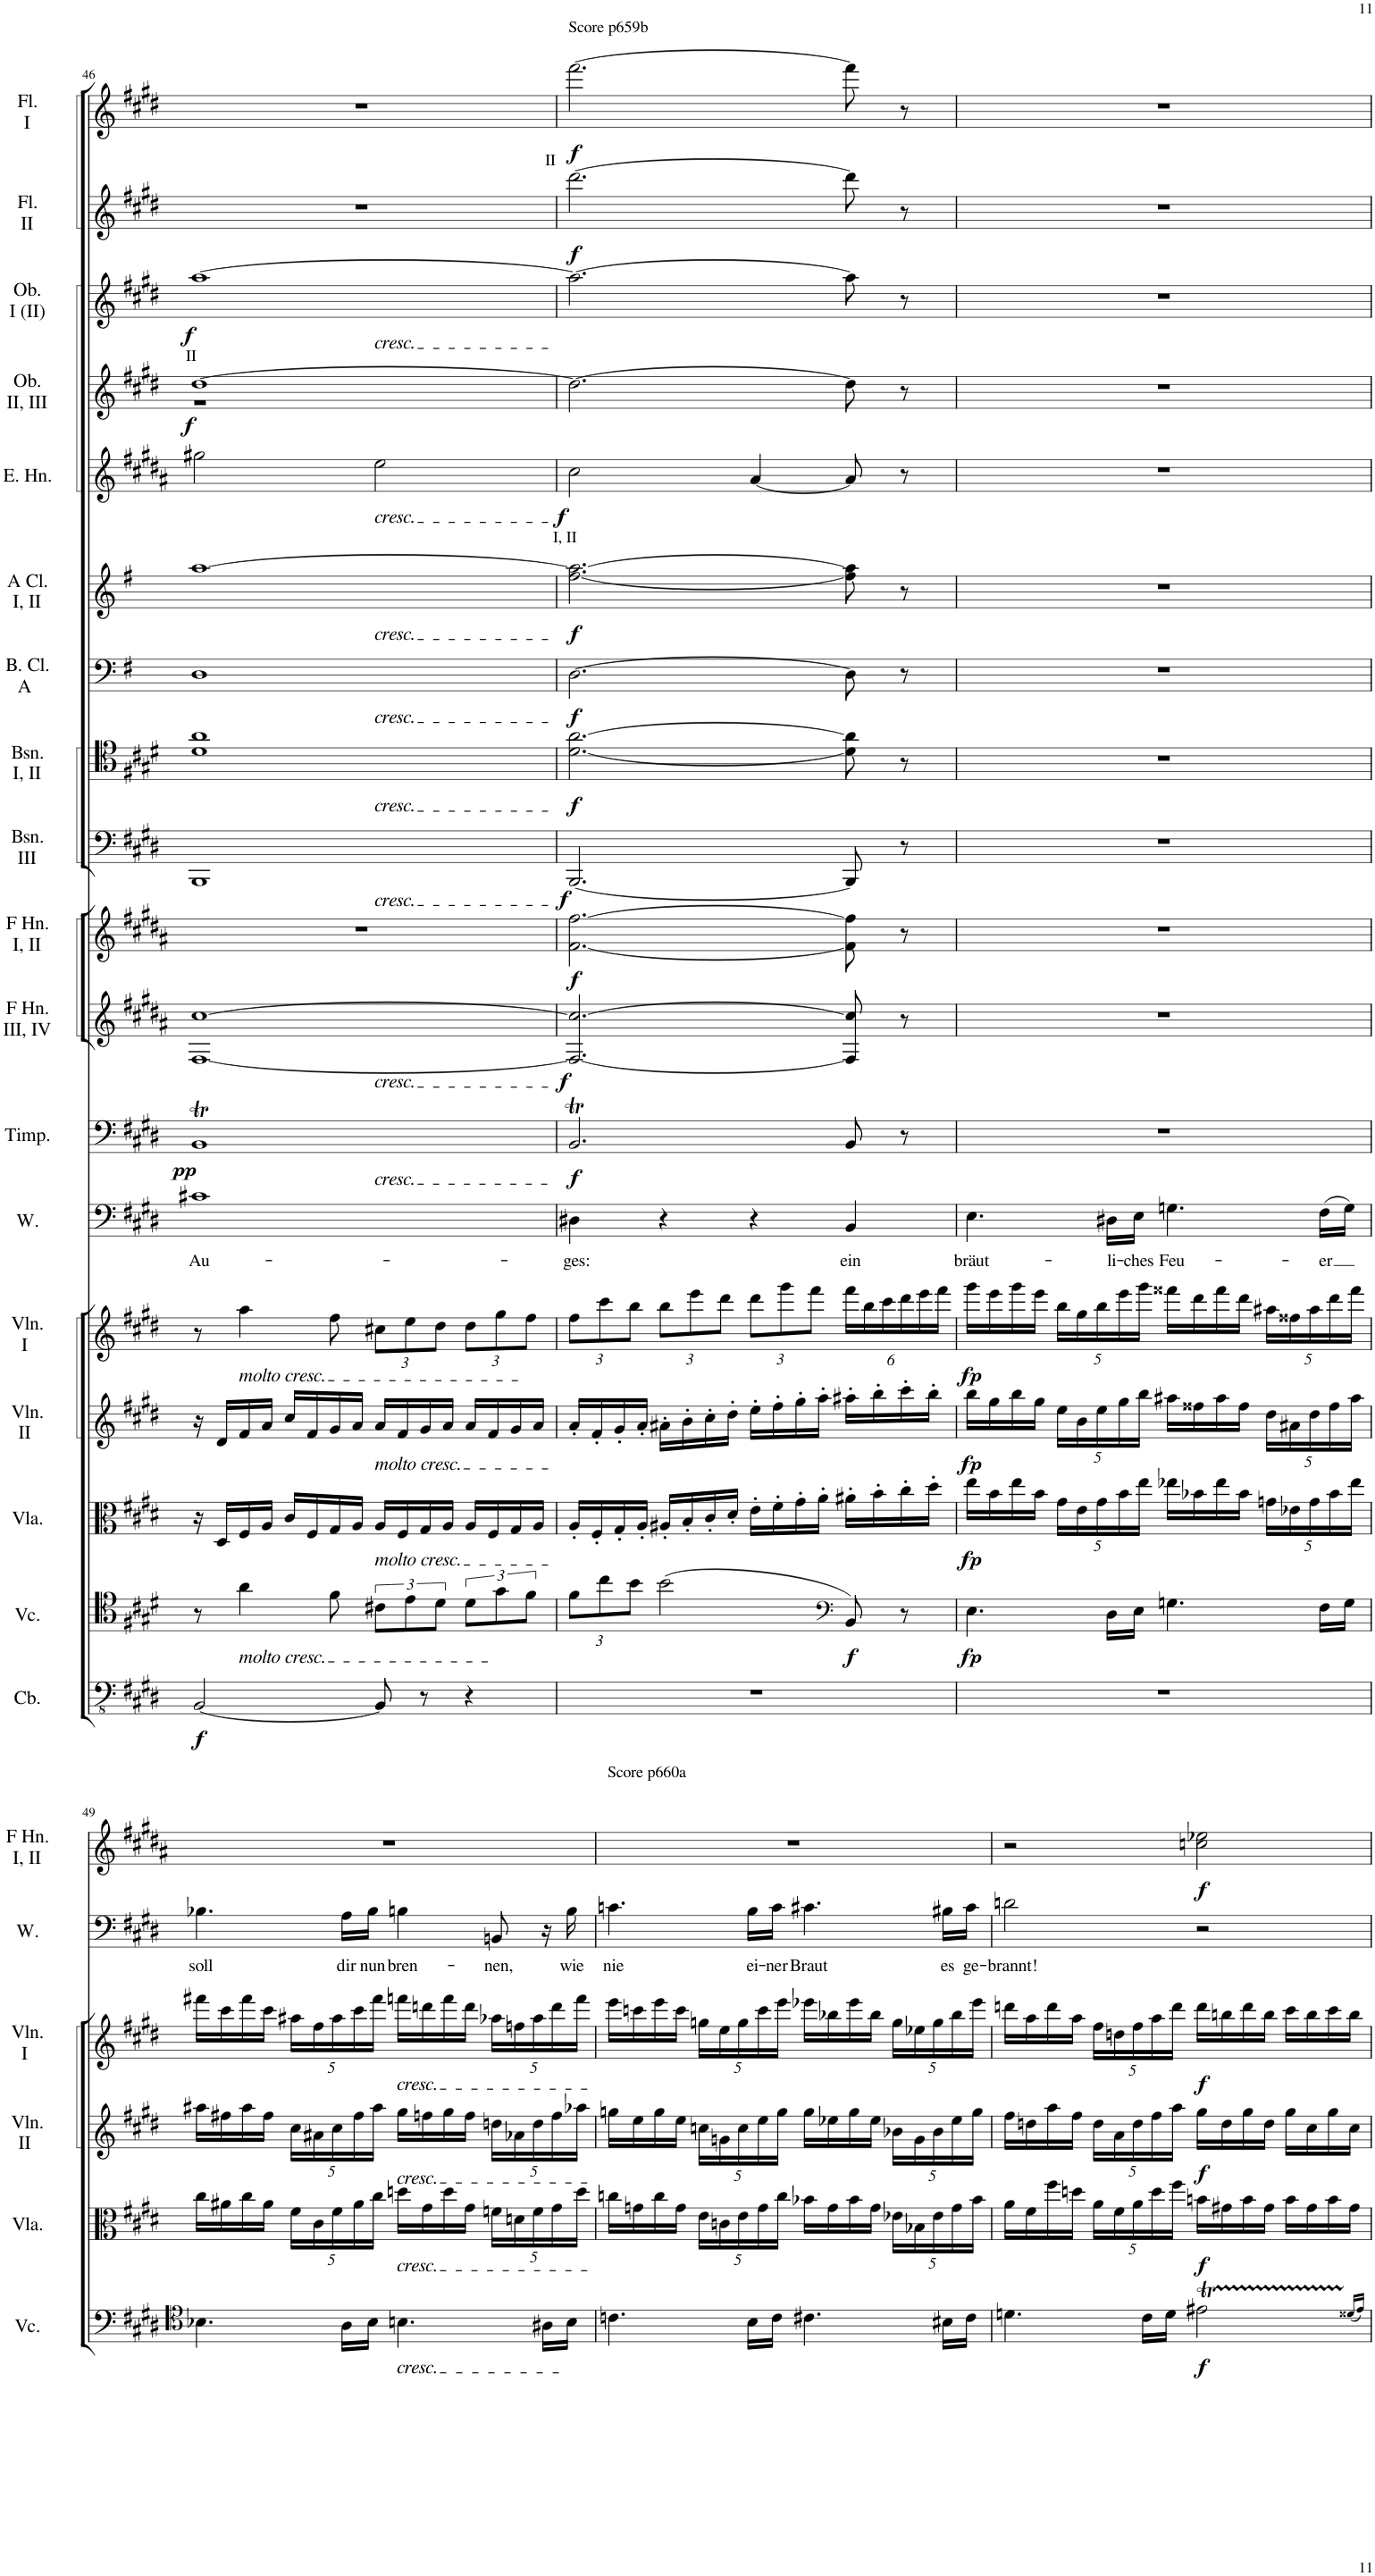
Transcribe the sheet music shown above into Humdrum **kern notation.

**kern	**text	**kern	**dynam	**kern	**dynam	**kern	**dynam	**kern	**dynam	**kern	**dynam	**kern	**text	**kern	**dynam	**kern	**dynam	**kern	**dynam	**kern	**dynam	**kern	**dynam	**kern	**dynam	**kern	**dynam	**kern	**dynam	**kern	**dynam	**kern	**dynam	**kern	**dynam	**kern	**dynam
*part19	*part19	*part18	*part18	*part17	*part17	*part16	*part16	*part15	*part15	*part14	*part14	*part13	*part13	*part12	*part12	*part11	*part11	*part10	*part10	*part9	*part9	*part8	*part8	*part7	*part7	*part6	*part6	*part5	*part5	*part4	*part4	*part3	*part3	*part2	*part2	*part1	*part1
*staff19	*staff19	*staff18	*staff18	*staff17	*staff17	*staff16	*staff16	*staff15	*staff15	*staff14	*staff14	*staff13	*staff13	*staff12	*staff12	*staff11	*staff11	*staff10	*staff10	*staff9	*staff9	*staff8	*staff8	*staff7	*staff7	*staff6	*staff6	*staff5	*staff5	*staff4	*staff4	*staff3	*staff3	*staff2	*staff2	*staff1	*staff1
*I"Bassoon (Wotan)	*	*I"Contrabass	*	*I"Violoncello	*	*I"Viola	*	*I"Violin II	*	*I"Violin I	*	*I"Wotan	*	*I"Timpani	*	*I"Horn in F III, IV	*	*I"Horn in F I, II	*	*I"Bassoon III	*	*I"Bassoon I, II	*	*I"Bass Clarinet in A	*	*I"Clarinet in A I, II	*	*I"English Horn	*	*I"Oboe II, III	*	*I"Oboe I (II)	*	*I"Flute II	*	*I"Flute I	*
*I'Bsn. (W)	*	*I'Cb.	*	*I'Vc.	*	*I'Vla.	*	*I'Vln. II	*	*I'Vln. I	*	*I'W.	*	*I'Timp.	*	*	*	*	*	*I'Bsn. III	*	*I'Bsn. I, II	*	*I'B. Cl. A	*	*	*	*I'E. Hn.	*	*I'Ob. II, III	*	*I'Ob. I (II)	*	*I'Fl. II	*	*I'Fl. I	*
!!LO:PB:g=z
*clefF4	*	*clefFv4	*	*clefC4	*	*clefC3	*	*clefG2	*	*clefG2	*	*clefF4	*	*clefF4	*	*clefG2	*	*clefG2	*	*clefF4	*	*clefC4	*	*clefF4	*	*clefG2	*	*clefG2	*	*clefG2	*	*clefG2	*	*clefG2	*	*clefG2	*
*	*	*	*	*	*	*	*	*	*	*	*	*	*	*	*	*Trd4c7	*	*Trd4c7	*	*	*	*	*	*Trd2c3	*	*Trd2c3	*	*Trd4c7	*	*	*	*	*	*	*	*	*
*k[f#c#g#d#]	*	*k[f#c#g#d#]	*	*k[f#c#g#d#]	*	*k[f#c#g#d#]	*	*k[f#c#g#d#]	*	*k[f#c#g#d#]	*	*k[f#c#g#d#]	*	*k[f#c#g#d#]	*	*k[f#c#g#d#a#]	*	*k[f#c#g#d#a#]	*	*k[f#c#g#d#]	*	*k[f#c#g#d#]	*	*k[f#]	*	*k[f#]	*	*k[f#c#g#d#a#]	*	*k[f#c#g#d#]	*	*k[f#c#g#d#]	*	*k[f#c#g#d#]	*	*k[f#c#g#d#]	*
*M4/4	*	*M4/4	*	*M4/4	*	*M4/4	*	*M4/4	*	*M4/4	*	*M4/4	*	*M4/4	*	*M4/4	*	*M4/4	*	*M4/4	*	*M4/4	*	*M4/4	*	*M4/4	*	*M4/4	*	*M4/4	*	*M4/4	*	*M4/4	*	*M4/4	*
*met(c)	*	*met(c)	*	*met(c)	*	*met(c)	*	*met(c)	*	*met(c)	*	*met(c)	*	*met(c)	*	*met(c)	*	*met(c)	*	*met(c)	*	*met(c)	*	*met(c)	*	*met(c)	*	*met(c)	*	*met(c)	*	*met(c)	*	*met(c)	*	*met(c)	*
=46	=46	=46	=46	=46	=46	=46	=46	=46	=46	=46	=46	=46	=46	=46	=46	=46	=46	=46	=46	=46	=46	=46	=46	=46	=46	=46	=46	=46	=46	=46	=46	=46	=46	=46	=46	=46	=46
!	!	!	!	!	!	!	!	!	!	!	!	!	!	!	!	!	!	!	!	!	!	!	!	!	!	!	!	!	!	!LO:TX:a:t=II	!	!	!	!	!	!	!
!	!	!	!LO:DY:b	!	!	!	!	!	!	!	!	!	!LO:LY:b	!	!LO:DY:b	!	!	!	!	!	!	!	!	!	!	!	!	!	!	!	!LO:DY:b	!	!LO:DY:b	!	!	!	!
*	*	*	*	*	*	*	*	*	*	*	*	*	*	*^	*	*^	*	*	*	*^	*	*^	*	*^	*	*^	*	*	*	*^	*	*^	*	*	*	*	*
1c#X	Au-	[2BBB/	f	8r	.	16r	.	16r	.	8r	.	1c#X	Au-	1BBT	2ryy	pp	[1F# [1cc#	2ryy	.	1r	.	1BBB	4ryy	.	1d# 1a	4ryy	.	1D	4ryy	.	[1aa	4ryy	.	2gg#X\	.	[1dd#	1r	f	[1aa	2ryy	f	1r	.	1r	.
.	.	.	.	.	.	16D#/LL	.	16d#/LL	.	.	.	.	.	.	.	.	.	.	.	.	.	.	.	.	.	.	.	.	.	.	.	.	.	.	.	.	.	.	.	.	.	.	.	.	.
!	!	!	!	!	!	!	!	!	!	!LO:TX:b:i:t=molto cresc.	!	!	!	!	!	!	!	!	!	!	!	!	!	!	!	!	!	!	!	!	!	!	!	!	!	!	!	!	!	!	!	!	!	!	!
!	!	!	!	!LO:TX:b:i:t=molto cresc.	!	!	!	!	!	!	!	!	!	!	!	!	!	!	!	!	!	!	!	!	!	!	!	!	!	!	!	!	!	!	!	!	!	!	!	!	!	!	!	!	!
.	.	.	.	4a\	.	16F#/	.	16f#/	.	4aa\	.	.	.	.	.	.	.	.	.	.	.	.	.	.	.	.	.	.	.	.	.	.	.	.	.	.	.	.	.	.	.	.	.	.	.
.	.	.	.	.	.	16A/JJ	.	16a/JJ	.	.	.	.	.	.	.	.	.	.	.	.	.	.	.	.	.	.	.	.	.	.	.	.	.	.	.	.	.	.	.	.	.	.	.	.	.
.	.	.	.	.	.	16c#/LL	.	16cc#/LL	.	.	.	.	.	.	.	.	.	.	.	.	.	.	4ryy	.	.	4ryy	.	.	4ryy	.	.	4ryy	.	.	.	.	.	.	.	.	.	.	.	.	.
.	.	.	.	.	.	16F#/	.	16f#/	.	.	.	.	.	.	.	.	.	.	.	.	.	.	.	.	.	.	.	.	.	.	.	.	.	.	.	.	.	.	.	.	.	.	.	.	.
.	.	.	.	8f#\	.	16G#/	.	16g#/	.	8ff#\	.	.	.	.	.	.	.	.	.	.	.	.	.	.	.	.	.	.	.	.	.	.	.	.	.	.	.	.	.	.	.	.	.	.	.
.	.	.	.	.	.	16A/JJ	.	16a/JJ	.	.	.	.	.	.	.	.	.	.	.	.	.	.	.	.	.	.	.	.	.	.	.	.	.	.	.	.	.	.	.	.	.	.	.	.	.
*	*	*	*	*	*	*	*	*	*	*Xbrackettup	*	*	*	*	*	*	*	*	*	*	*	*	*	*	*	*	*	*	*	*	*	*	*	*	*	*	*	*	*	*	*	*	*	*	*
!	!	!	!	!	!	!	!	!	!	!	!	!	!	!	!	!	!	!	!	!	!	!	!	!	!	!	!	!	!	!	!	!	!	!	!	!	!	!	!	!LO:TX:b:i:t=cresc.	!	!	!	!	!
!	!	!	!	!	!	!	!	!	!	!	!	!	!	!	!	!	!	!	!	!	!	!	!	!	!	!	!	!	!	!	!	!	!	!LO:TX:b:i:t=cresc.	!	!	!	!	!	!	!	!	!	!	!
!	!	!	!	!	!	!	!	!	!	!	!	!	!	!	!	!	!	!	!	!	!	!	!	!	!	!	!	!	!	!	!	!LO:TX:b:i:t=cresc.	!	!	!	!	!	!	!	!	!	!	!	!	!
!	!	!	!	!	!	!	!	!	!	!	!	!	!	!	!	!	!	!	!	!	!	!	!	!	!	!	!	!	!LO:TX:b:i:t=cresc.	!	!	!	!	!	!	!	!	!	!	!	!	!	!	!	!
!	!	!	!	!	!	!	!	!	!	!	!	!	!	!	!	!	!	!	!	!	!	!	!	!	!	!LO:TX:b:i:t=cresc.	!	!	!	!	!	!	!	!	!	!	!	!	!	!	!	!	!	!	!
!	!	!	!	!	!	!	!	!	!	!	!	!	!	!	!	!	!	!	!	!	!	!	!LO:TX:b:i:t=cresc.	!	!	!	!	!	!	!	!	!	!	!	!	!	!	!	!	!	!	!	!	!	!
!	!	!	!	!	!	!	!	!	!	!	!	!	!	!	!	!	!	!LO:TX:b:i:t=cresc.	!	!	!	!	!	!	!	!	!	!	!	!	!	!	!	!	!	!	!	!	!	!	!	!	!	!	!
!	!	!	!	!	!	!	!	!	!	!	!	!	!	!	!LO:TX:b:i:t=cresc.	!	!	!	!	!	!	!	!	!	!	!	!	!	!	!	!	!	!	!	!	!	!	!	!	!	!	!	!	!	!
!	!	!	!	!	!	!	!	!LO:TX:b:i:t=molto cresc.	!	!	!	!	!	!	!	!	!	!	!	!	!	!	!	!	!	!	!	!	!	!	!	!	!	!	!	!	!	!	!	!	!	!	!	!	!
!	!	!	!	!	!	!LO:TX:b:i:t=molto cresc.	!	!	!	!	!	!	!	!	!	!	!	!	!	!	!	!	!	!	!	!	!	!	!	!	!	!	!	!	!	!	!	!	!	!	!	!	!	!	!
.	.	8BBB/]	.	12c#X\L	.	16A/LL	.	16a/LL	.	12cc#X\L	.	.	.	.	2ryy	.	.	2ryy	.	.	.	.	4ryy	.	.	4ryy	.	.	4ryy	.	.	4ryy	.	2ee\	.	.	.	.	.	2ryy	.	.	.	.	.
.	.	.	.	.	.	16F#/	.	16f#/	.	.	.	.	.	.	.	.	.	.	.	.	.	.	.	.	.	.	.	.	.	.	.	.	.	.	.	.	.	.	.	.	.	.	.	.	.
.	.	.	.	12e\	.	.	.	.	.	12ee\	.	.	.	.	.	.	.	.	.	.	.	.	.	.	.	.	.	.	.	.	.	.	.	.	.	.	.	.	.	.	.	.	.	.	.
.	.	8r	.	.	.	16G#/	.	16g#/	.	.	.	.	.	.	.	.	.	.	.	.	.	.	.	.	.	.	.	.	.	.	.	.	.	.	.	.	.	.	.	.	.	.	.	.	.
.	.	.	.	12d#\J	.	.	.	.	.	12dd#\J	.	.	.	.	.	.	.	.	.	.	.	.	.	.	.	.	.	.	.	.	.	.	.	.	.	.	.	.	.	.	.	.	.	.	.
.	.	.	.	.	.	16A/JJ	.	16a/JJ	.	.	.	.	.	.	.	.	.	.	.	.	.	.	.	.	.	.	.	.	.	.	.	.	.	.	.	.	.	.	.	.	.	.	.	.	.
.	.	4r	.	12d#\L	.	16A/LL	.	16a/LL	.	12dd#\L	.	.	.	.	.	.	.	.	.	.	.	.	4ryy	.	.	4ryy	.	.	4ryy	.	.	4ryy	.	.	.	.	.	.	.	.	.	.	.	.	.
.	.	.	.	.	.	16F#/	.	16f#/	.	.	.	.	.	.	.	.	.	.	.	.	.	.	.	.	.	.	.	.	.	.	.	.	.	.	.	.	.	.	.	.	.	.	.	.	.
.	.	.	.	12g#\	.	.	.	.	.	12gg#\	.	.	.	.	.	.	.	.	.	.	.	.	.	.	.	.	.	.	.	.	.	.	.	.	.	.	.	.	.	.	.	.	.	.	.
.	.	.	.	.	.	16G#/	.	16g#/	.	.	.	.	.	.	.	.	.	.	.	.	.	.	.	.	.	.	.	.	.	.	.	.	.	.	.	.	.	.	.	.	.	.	.	.	.
.	.	.	.	12f#\J	.	.	.	.	.	12ff#\J	.	.	.	.	.	.	.	.	.	.	.	.	.	.	.	.	.	.	.	.	.	.	.	.	.	.	.	.	.	.	.	.	.	.	.
.	.	.	.	.	.	16A/JJ	.	16a/JJ	.	.	.	.	.	.	.	.	.	.	.	.	.	.	.	.	.	.	.	.	.	.	.	.	.	.	.	.	.	.	.	.	.	.	.	.	.
*	*	*	*	*	*	*	*	*	*	*	*	*	*	*v	*v	*	*	*	*	*	*	*v	*v	*	*v	*v	*	*v	*v	*	*v	*v	*	*	*	*v	*v	*	*v	*v	*	*	*	*	*
*	*	*	*	*	*	*	*	*	*	*	*	*	*	*	*	*v	*v	*	*	*	*	*	*	*	*	*	*	*	*	*	*	*	*	*	*	*	*	*
=47	=47	=47	=47	=47	=47	=47	=47	=47	=47	=47	=47	=47	=47	=47	=47	=47	=47	=47	=47	=47	=47	=47	=47	=47	=47	=47	=47	=47	=47	=47	=47	=47	=47	=47	=47	=47	=47
*	*	*	*	*Xbrackettup	*	*	*	*	*	*	*	*	*	*	*	*	*	*	*	*	*	*	*	*	*	*	*	*	*	*	*	*	*	*	*	*	*
!	!	!	!	!	!	!	!	!	!	!	!	!	!	!	!	!	!	!	!	!	!	!	!	!	!	!	!	!	!	!	!	!	!	!LO:TX:a:t=II	!	!	!
!	!	!	!	!	!	!	!	!	!	!	!	!	!	!	!	!	!	!	!	!	!	!	!	!	!	!LO:TX:a:t=I, II	!	!	!	!	!	!	!	!	!	!	!
!	!	!	!	!	!	!	!	!	!	!	!	!	!LO:LY:b	!	!LO:DY:b	!	!LO:DY:b	!	!LO:DY:b	!	!LO:DY:b	!	!LO:DY:b	!	!LO:DY:b	!	!LO:DY:b	!	!LO:DY:b	!	!	!	!	!	!LO:DY:b	!	!LO:DY:b
4D#X	-ges:	1r	.	12f#\L	.	16A'/LL	.	16a'/LL	.	12ff#\L	.	4D#X\	-ges:	2.BBT/	f	2.F#/_ 2.cc#/_	f	[2.f#\ [2.ff#\	f	[2.BBB/	f	[2.d#\ [2.a\	f	[2.D\	f	[2.ff#\ 2.aa\_	f	2cc#\	f	2.dd#\_	.	2.aa\_	.	[2.ddd#\	f	[2.fff#\	f
.	.	.	.	.	.	16F#'/	.	16f#'/	.	.	.	.	.	.	.	.	.	.	.	.	.	.	.	.	.	.	.	.	.	.	.	.	.	.	.	.	.
.	.	.	.	12cc#\	.	.	.	.	.	12ccc#\	.	.	.	.	.	.	.	.	.	.	.	.	.	.	.	.	.	.	.	.	.	.	.	.	.	.	.
.	.	.	.	.	.	16G#'/	.	16g#'/	.	.	.	.	.	.	.	.	.	.	.	.	.	.	.	.	.	.	.	.	.	.	.	.	.	.	.	.	.
.	.	.	.	12b\J	.	.	.	.	.	12bb\J	.	.	.	.	.	.	.	.	.	.	.	.	.	.	.	.	.	.	.	.	.	.	.	.	.	.	.
.	.	.	.	.	.	16A'/JJ	.	16a'/JJ	.	.	.	.	.	.	.	.	.	.	.	.	.	.	.	.	.	.	.	.	.	.	.	.	.	.	.	.	.
4r	.	.	.	(2b\	.	16A#X'/LL	.	16a#X'\LL	.	12bb\L	.	4r	.	.	.	.	.	.	.	.	.	.	.	.	.	.	.	.	.	.	.	.	.	.	.	.	.
.	.	.	.	.	.	16B'/	.	16b'\	.	.	.	.	.	.	.	.	.	.	.	.	.	.	.	.	.	.	.	.	.	.	.	.	.	.	.	.	.
.	.	.	.	.	.	.	.	.	.	12eee\	.	.	.	.	.	.	.	.	.	.	.	.	.	.	.	.	.	.	.	.	.	.	.	.	.	.	.
.	.	.	.	.	.	16c#'/	.	16cc#'\	.	.	.	.	.	.	.	.	.	.	.	.	.	.	.	.	.	.	.	.	.	.	.	.	.	.	.	.	.
.	.	.	.	.	.	.	.	.	.	12ddd#\J	.	.	.	.	.	.	.	.	.	.	.	.	.	.	.	.	.	.	.	.	.	.	.	.	.	.	.
.	.	.	.	.	.	16d#'/JJ	.	16dd#'\JJ	.	.	.	.	.	.	.	.	.	.	.	.	.	.	.	.	.	.	.	.	.	.	.	.	.	.	.	.	.
4r	.	.	.	.	.	16e'\LL	.	16ee'\LL	.	12ddd#\L	.	4r	.	.	.	.	.	.	.	.	.	.	.	.	.	.	.	[4a#/	.	.	.	.	.	.	.	.	.
.	.	.	.	.	.	16f#'\	.	16ff#'\	.	.	.	.	.	.	.	.	.	.	.	.	.	.	.	.	.	.	.	.	.	.	.	.	.	.	.	.	.
.	.	.	.	.	.	.	.	.	.	12ggg#\	.	.	.	.	.	.	.	.	.	.	.	.	.	.	.	.	.	.	.	.	.	.	.	.	.	.	.
.	.	.	.	.	.	16g#'\	.	16gg#'\	.	.	.	.	.	.	.	.	.	.	.	.	.	.	.	.	.	.	.	.	.	.	.	.	.	.	.	.	.
.	.	.	.	.	.	.	.	.	.	12fff#\J	.	.	.	.	.	.	.	.	.	.	.	.	.	.	.	.	.	.	.	.	.	.	.	.	.	.	.
.	.	.	.	.	.	16a'\JJ	.	16aa'\JJ	.	.	.	.	.	.	.	.	.	.	.	.	.	.	.	.	.	.	.	.	.	.	.	.	.	.	.	.	.
*	*	*	*	*clefF4	*	*	*	*	*	*	*	*	*	*	*	*	*	*	*	*	*	*	*	*	*	*	*	*	*	*	*	*	*	*	*	*	*
!	!	!	!	!	!LO:DY:b	!	!	!	!	!	!	!	!LO:LY:b	!	!	!	!	!	!	!	!	!	!	!	!	!	!	!	!	!	!	!	!	!	!	!	!
4BB	ein	.	.	8BB/)	f	16a#X'\LL	.	16aa#X'\LL	.	24fff#\LL	.	4BB/	ein	8BB/	.	8F#/] 8cc#/]	.	8f#\] 8ff#\]	.	8BBB/]	.	8d#\] 8a\]	.	8D\]	.	8ff#\] 8aa\]	.	8a#/]	.	8dd#\]	.	8aa\]	.	8ddd#\]	.	8fff#\]	.
.	.	.	.	.	.	.	.	.	.	24bb\	.	.	.	.	.	.	.	.	.	.	.	.	.	.	.	.	.	.	.	.	.	.	.	.	.	.	.
.	.	.	.	.	.	16b'\	.	16bb'\	.	.	.	.	.	.	.	.	.	.	.	.	.	.	.	.	.	.	.	.	.	.	.	.	.	.	.	.	.
.	.	.	.	.	.	.	.	.	.	24ccc#\	.	.	.	.	.	.	.	.	.	.	.	.	.	.	.	.	.	.	.	.	.	.	.	.	.	.	.
.	.	.	.	8r	.	16cc#'\	.	16ccc#'\	.	24ddd#\	.	.	.	8r	.	8r	.	8r	.	8r	.	8r	.	8r	.	8r	.	8r	.	8r	.	8r	.	8r	.	8r	.
.	.	.	.	.	.	.	.	.	.	24eee\	.	.	.	.	.	.	.	.	.	.	.	.	.	.	.	.	.	.	.	.	.	.	.	.	.	.	.
.	.	.	.	.	.	16dd#'\JJ	.	16bb'\JJ	.	.	.	.	.	.	.	.	.	.	.	.	.	.	.	.	.	.	.	.	.	.	.	.	.	.	.	.	.
.	.	.	.	.	.	.	.	.	.	24fff#\JJ	.	.	.	.	.	.	.	.	.	.	.	.	.	.	.	.	.	.	.	.	.	.	.	.	.	.	.
=48	=48	=48	=48	=48	=48	=48	=48	=48	=48	=48	=48	=48	=48	=48	=48	=48	=48	=48	=48	=48	=48	=48	=48	=48	=48	=48	=48	=48	=48	=48	=48	=48	=48	=48	=48	=48	=48
!	!	!	!	!	!LO:DY:b	!	!LO:DY:b	!	!LO:DY:b	!	!LO:DY:b	!	!LO:LY:b	!	!	!	!	!	!	!	!	!	!	!	!	!	!	!	!	!	!	!	!	!	!	!	!
4.E	bräut-	1r	.	4.E\	fp	16ee\LL	fp	16bb\LL	fp	16ggg#\LL	fp	4.E\	bräut-	1r	.	1r	.	1r	.	1r	.	1r	.	1r	.	1r	.	1r	.	1r	.	1r	.	1r	.	1r	.
.	.	.	.	.	.	16b\	.	16gg#\	.	16eee\	.	.	.	.	.	.	.	.	.	.	.	.	.	.	.	.	.	.	.	.	.	.	.	.	.	.	.
.	.	.	.	.	.	16ee\	.	16bb\	.	16ggg#\	.	.	.	.	.	.	.	.	.	.	.	.	.	.	.	.	.	.	.	.	.	.	.	.	.	.	.
.	.	.	.	.	.	16b\JJ	.	16gg#\JJ	.	16eee\JJ	.	.	.	.	.	.	.	.	.	.	.	.	.	.	.	.	.	.	.	.	.	.	.	.	.	.	.
*	*	*	*	*	*	*Xbrackettup	*	*Xbrackettup	*	*	*	*	*	*	*	*	*	*	*	*	*	*	*	*	*	*	*	*	*	*	*	*	*	*	*	*	*
.	.	.	.	.	.	20g#\LL	.	20ee\LL	.	20bb\LL	.	.	.	.	.	.	.	.	.	.	.	.	.	.	.	.	.	.	.	.	.	.	.	.	.	.	.
.	.	.	.	.	.	20e\	.	20b\	.	20gg#\	.	.	.	.	.	.	.	.	.	.	.	.	.	.	.	.	.	.	.	.	.	.	.	.	.	.	.
.	.	.	.	.	.	20g#\	.	20ee\	.	20bb\	.	.	.	.	.	.	.	.	.	.	.	.	.	.	.	.	.	.	.	.	.	.	.	.	.	.	.
!	!	!	!	!	!	!	!	!	!	!	!	!	!LO:LY:b	!	!	!	!	!	!	!	!	!	!	!	!	!	!	!	!	!	!	!	!	!	!	!	!
16D#X\LL	-li-	.	.	16D#\LL	.	.	.	.	.	.	.	16D#X\LL	-li-	.	.	.	.	.	.	.	.	.	.	.	.	.	.	.	.	.	.	.	.	.	.	.	.
.	.	.	.	.	.	20b\	.	20gg#\	.	20eee\	.	.	.	.	.	.	.	.	.	.	.	.	.	.	.	.	.	.	.	.	.	.	.	.	.	.	.
!	!	!	!	!	!	!	!	!	!	!	!	!	!LO:LY:b	!	!	!	!	!	!	!	!	!	!	!	!	!	!	!	!	!	!	!	!	!	!	!	!
16E\JJ	-ches	.	.	16E\JJ	.	.	.	.	.	.	.	16E\JJ	-ches	.	.	.	.	.	.	.	.	.	.	.	.	.	.	.	.	.	.	.	.	.	.	.	.
.	.	.	.	.	.	20ee\JJ	.	20bb\JJ	.	20ggg#\JJ	.	.	.	.	.	.	.	.	.	.	.	.	.	.	.	.	.	.	.	.	.	.	.	.	.	.	.
!	!	!	!	!	!	!	!	!	!	!	!	!	!LO:LY:b	!	!	!	!	!	!	!	!	!	!	!	!	!	!	!	!	!	!	!	!	!	!	!	!
4.Gn	Feu-	.	.	4.Gn\	.	16ee-X\LL	.	16aa#X\LL	.	16fff##X\LL	.	4.Gn\	Feu-	.	.	.	.	.	.	.	.	.	.	.	.	.	.	.	.	.	.	.	.	.	.	.	.
.	.	.	.	.	.	16b-X\	.	16ff##X\	.	16ddd#\	.	.	.	.	.	.	.	.	.	.	.	.	.	.	.	.	.	.	.	.	.	.	.	.	.	.	.
.	.	.	.	.	.	16ee-\	.	16aa#\	.	16fff##\	.	.	.	.	.	.	.	.	.	.	.	.	.	.	.	.	.	.	.	.	.	.	.	.	.	.	.
.	.	.	.	.	.	16b-\JJ	.	16ff##\JJ	.	16ddd#\JJ	.	.	.	.	.	.	.	.	.	.	.	.	.	.	.	.	.	.	.	.	.	.	.	.	.	.	.
.	.	.	.	.	.	20gn\LL	.	20dd#\LL	.	20aa#X\LL	.	.	.	.	.	.	.	.	.	.	.	.	.	.	.	.	.	.	.	.	.	.	.	.	.	.	.
.	.	.	.	.	.	20e-X\	.	20a#X\	.	20ff##X\	.	.	.	.	.	.	.	.	.	.	.	.	.	.	.	.	.	.	.	.	.	.	.	.	.	.	.
.	.	.	.	.	.	20g\	.	20dd#\	.	20aa#\	.	.	.	.	.	.	.	.	.	.	.	.	.	.	.	.	.	.	.	.	.	.	.	.	.	.	.
!	!	!	!	!	!	!	!	!	!	!	!	!	!LO:LY:b	!	!	!	!	!	!	!	!	!	!	!	!	!	!	!	!	!	!	!	!	!	!	!	!
(16F#\LL	-er	.	.	16F#\LL	.	.	.	.	.	.	.	(16F#\LL	-er	.	.	.	.	.	.	.	.	.	.	.	.	.	.	.	.	.	.	.	.	.	.	.	.
.	.	.	.	.	.	20b-\	.	20ff##\	.	20ddd#\	.	.	.	.	.	.	.	.	.	.	.	.	.	.	.	.	.	.	.	.	.	.	.	.	.	.	.
16G\JJ)	.	.	.	16G\JJ	.	.	.	.	.	.	.	16G\JJ)	.	.	.	.	.	.	.	.	.	.	.	.	.	.	.	.	.	.	.	.	.	.	.	.	.
.	.	.	.	.	.	20ee-\JJ	.	20aa#\JJ	.	20fff##\JJ	.	.	.	.	.	.	.	.	.	.	.	.	.	.	.	.	.	.	.	.	.	.	.	.	.	.	.
!!LO:LB:g=z
=49	=49	=49	=49	=49	=49	=49	=49	=49	=49	=49	=49	=49	=49	=49	=49	=49	=49	=49	=49	=49	=49	=49	=49	=49	=49	=49	=49	=49	=49	=49	=49	=49	=49	=49	=49	=49	=49
*	*	*	*	*clefC4	*	*	*	*	*	*	*	*	*	*	*	*	*	*	*	*	*	*	*	*	*	*	*	*	*	*	*	*	*	*	*	*	*
!	!	!	!	!	!	!	!	!	!	!	!	!	!LO:LY:b	!	!	!	!	!	!	!	!	!	!	!	!	!	!	!	!	!	!	!	!	!	!	!	!
4.B-X	soll	1r	.	4.B-X\	.	16cc#\LL	.	16aa#X\LL	.	16fff#X\LL	.	4.B-X\	soll	1r	.	1r	.	1r	.	1r	.	1r	.	1r	.	1r	.	1r	.	1r	.	1r	.	1r	.	1r	.
.	.	.	.	.	.	16a#X\	.	16ff#X\	.	16ccc#\	.	.	.	.	.	.	.	.	.	.	.	.	.	.	.	.	.	.	.	.	.	.	.	.	.	.	.
.	.	.	.	.	.	16cc#\	.	16aa#\	.	16fff#\	.	.	.	.	.	.	.	.	.	.	.	.	.	.	.	.	.	.	.	.	.	.	.	.	.	.	.
.	.	.	.	.	.	16a#\JJ	.	16ff#\JJ	.	16ccc#\JJ	.	.	.	.	.	.	.	.	.	.	.	.	.	.	.	.	.	.	.	.	.	.	.	.	.	.	.
.	.	.	.	.	.	20f#\LL	.	20cc#\LL	.	20aa#X\LL	.	.	.	.	.	.	.	.	.	.	.	.	.	.	.	.	.	.	.	.	.	.	.	.	.	.	.
.	.	.	.	.	.	20c#\	.	20a#X\	.	20ff#\	.	.	.	.	.	.	.	.	.	.	.	.	.	.	.	.	.	.	.	.	.	.	.	.	.	.	.
.	.	.	.	.	.	20f#\	.	20cc#\	.	20aa#\	.	.	.	.	.	.	.	.	.	.	.	.	.	.	.	.	.	.	.	.	.	.	.	.	.	.	.
!	!	!	!	!	!	!	!	!	!	!	!	!	!LO:LY:b	!	!	!	!	!	!	!	!	!	!	!	!	!	!	!	!	!	!	!	!	!	!	!	!
16A\LL	dir	.	.	16A\LL	.	.	.	.	.	.	.	16A\LL	dir	.	.	.	.	.	.	.	.	.	.	.	.	.	.	.	.	.	.	.	.	.	.	.	.
.	.	.	.	.	.	20a#\	.	20ff#\	.	20ccc#\	.	.	.	.	.	.	.	.	.	.	.	.	.	.	.	.	.	.	.	.	.	.	.	.	.	.	.
!	!	!	!	!	!	!	!	!	!	!	!	!	!LO:LY:b	!	!	!	!	!	!	!	!	!	!	!	!	!	!	!	!	!	!	!	!	!	!	!	!
16B-\JJ	nun	.	.	16B-\JJ	.	.	.	.	.	.	.	16B-\JJ	nun	.	.	.	.	.	.	.	.	.	.	.	.	.	.	.	.	.	.	.	.	.	.	.	.
.	.	.	.	.	.	20cc#\JJ	.	20aa#\JJ	.	20fff#\JJ	.	.	.	.	.	.	.	.	.	.	.	.	.	.	.	.	.	.	.	.	.	.	.	.	.	.	.
!	!	!	!	!	!	!	!	!	!	!LO:TX:b:i:t=cresc.	!	!	!	!	!	!	!	!	!	!	!	!	!	!	!	!	!	!	!	!	!	!	!	!	!	!	!
!	!	!	!	!	!	!	!	!LO:TX:b:i:t=cresc.	!	!	!	!	!	!	!	!	!	!	!	!	!	!	!	!	!	!	!	!	!	!	!	!	!	!	!	!	!
!	!	!	!	!	!	!LO:TX:b:i:t=cresc.	!	!	!	!	!	!	!	!	!	!	!	!	!	!	!	!	!	!	!	!	!	!	!	!	!	!	!	!	!	!	!
!	!	!	!	!LO:TX:b:i:t=cresc.	!	!	!	!	!	!	!	!	!	!	!	!	!	!	!	!	!	!	!	!	!	!	!	!	!	!	!	!	!	!	!	!	!
!	!	!	!	!	!	!	!	!	!	!	!	!	!LO:LY:b	!	!	!	!	!	!	!	!	!	!	!	!	!	!	!	!	!	!	!	!	!	!	!	!
4Bn	bren-	.	.	4.Bn\	.	16ddn\LL	.	16gg#\LL	.	16fffn\LL	.	4Bn\	bren-	.	.	.	.	.	.	.	.	.	.	.	.	.	.	.	.	.	.	.	.	.	.	.	.
.	.	.	.	.	.	16g#\	.	16ffn\	.	16dddn\	.	.	.	.	.	.	.	.	.	.	.	.	.	.	.	.	.	.	.	.	.	.	.	.	.	.	.
.	.	.	.	.	.	16dd\	.	16gg#\	.	16fff\	.	.	.	.	.	.	.	.	.	.	.	.	.	.	.	.	.	.	.	.	.	.	.	.	.	.	.
.	.	.	.	.	.	16g#\JJ	.	16ff\JJ	.	16ddd\JJ	.	.	.	.	.	.	.	.	.	.	.	.	.	.	.	.	.	.	.	.	.	.	.	.	.	.	.
!	!	!	!	!	!	!	!	!	!	!	!	!	!LO:LY:b	!	!	!	!	!	!	!	!	!	!	!	!	!	!	!	!	!	!	!	!	!	!	!	!
8BBn	-nen,	.	.	.	.	20fn\LL	.	20ddn\LL	.	20aa-X\LL	.	8BBn/	-nen,	.	.	.	.	.	.	.	.	.	.	.	.	.	.	.	.	.	.	.	.	.	.	.	.
.	.	.	.	.	.	20dn\	.	20a-X\	.	20ffn\	.	.	.	.	.	.	.	.	.	.	.	.	.	.	.	.	.	.	.	.	.	.	.	.	.	.	.
.	.	.	.	.	.	20f\	.	20dd\	.	20aa-\	.	.	.	.	.	.	.	.	.	.	.	.	.	.	.	.	.	.	.	.	.	.	.	.	.	.	.
16r	.	.	.	16A#X\LL	.	.	.	.	.	.	.	16r	.	.	.	.	.	.	.	.	.	.	.	.	.	.	.	.	.	.	.	.	.	.	.	.	.
.	.	.	.	.	.	20g#\	.	20ff\	.	20ddd\	.	.	.	.	.	.	.	.	.	.	.	.	.	.	.	.	.	.	.	.	.	.	.	.	.	.	.
!	!	!	!	!	!	!	!	!	!	!	!	!	!LO:LY:b	!	!	!	!	!	!	!	!	!	!	!	!	!	!	!	!	!	!	!	!	!	!	!	!
16B	wie	.	.	16B\JJ	.	.	.	.	.	.	.	16B\	wie	.	.	.	.	.	.	.	.	.	.	.	.	.	.	.	.	.	.	.	.	.	.	.	.
.	.	.	.	.	.	20dd\JJ	.	20aa-X\JJ	.	20fff\JJ	.	.	.	.	.	.	.	.	.	.	.	.	.	.	.	.	.	.	.	.	.	.	.	.	.	.	.
=50	=50	=50	=50	=50	=50	=50	=50	=50	=50	=50	=50	=50	=50	=50	=50	=50	=50	=50	=50	=50	=50	=50	=50	=50	=50	=50	=50	=50	=50	=50	=50	=50	=50	=50	=50	=50	=50
!	!	!	!	!	!	!	!	!	!	!	!	!	!LO:LY:b	!	!	!	!	!	!	!	!	!	!	!	!	!	!	!	!	!	!	!	!	!	!	!	!
4.cn	nie	1r	.	4.cn\	.	16ccn\LL	.	16ggn\LL	.	16eee\LL	.	4.cn\	nie	1r	.	1r	.	1r	.	1r	.	1r	.	1r	.	1r	.	1r	.	1r	.	1r	.	1r	.	1r	.
.	.	.	.	.	.	16gn\	.	16ee\	.	16cccn\	.	.	.	.	.	.	.	.	.	.	.	.	.	.	.	.	.	.	.	.	.	.	.	.	.	.	.
.	.	.	.	.	.	16cc\	.	16gg\	.	16eee\	.	.	.	.	.	.	.	.	.	.	.	.	.	.	.	.	.	.	.	.	.	.	.	.	.	.	.
.	.	.	.	.	.	16g\JJ	.	16ee\JJ	.	16ccc\JJ	.	.	.	.	.	.	.	.	.	.	.	.	.	.	.	.	.	.	.	.	.	.	.	.	.	.	.
.	.	.	.	.	.	20e\LL	.	20ccn\LL	.	20ggn\LL	.	.	.	.	.	.	.	.	.	.	.	.	.	.	.	.	.	.	.	.	.	.	.	.	.	.	.
.	.	.	.	.	.	20cn\	.	20gn\	.	20ee\	.	.	.	.	.	.	.	.	.	.	.	.	.	.	.	.	.	.	.	.	.	.	.	.	.	.	.
.	.	.	.	.	.	20e\	.	20cc\	.	20gg\	.	.	.	.	.	.	.	.	.	.	.	.	.	.	.	.	.	.	.	.	.	.	.	.	.	.	.
!	!	!	!	!	!	!	!	!	!	!	!	!	!LO:LY:b	!	!	!	!	!	!	!	!	!	!	!	!	!	!	!	!	!	!	!	!	!	!	!	!
16B\LL	ei-	.	.	16B\LL	.	.	.	.	.	.	.	16B\LL	ei-	.	.	.	.	.	.	.	.	.	.	.	.	.	.	.	.	.	.	.	.	.	.	.	.
.	.	.	.	.	.	20g\	.	20ee\	.	20ccc\	.	.	.	.	.	.	.	.	.	.	.	.	.	.	.	.	.	.	.	.	.	.	.	.	.	.	.
!	!	!	!	!	!	!	!	!	!	!	!	!	!LO:LY:b	!	!	!	!	!	!	!	!	!	!	!	!	!	!	!	!	!	!	!	!	!	!	!	!
16c\JJ	-ner	.	.	16c\JJ	.	.	.	.	.	.	.	16c\JJ	-ner	.	.	.	.	.	.	.	.	.	.	.	.	.	.	.	.	.	.	.	.	.	.	.	.
.	.	.	.	.	.	20cc\JJ	.	20gg\JJ	.	20eee\JJ	.	.	.	.	.	.	.	.	.	.	.	.	.	.	.	.	.	.	.	.	.	.	.	.	.	.	.
!	!	!	!	!	!	!	!	!	!	!	!	!	!LO:LY:b	!	!	!	!	!	!	!	!	!	!	!	!	!	!	!	!	!	!	!	!	!	!	!	!
4.c#X	Braut	.	.	4.c#X\	.	16b-X\LL	.	16gg\LL	.	16eee-X\LL	.	4.c#X\	Braut	.	.	.	.	.	.	.	.	.	.	.	.	.	.	.	.	.	.	.	.	.	.	.	.
.	.	.	.	.	.	16g\	.	16ee-X\	.	16bb-X\	.	.	.	.	.	.	.	.	.	.	.	.	.	.	.	.	.	.	.	.	.	.	.	.	.	.	.
.	.	.	.	.	.	16b-\	.	16gg\	.	16eee-\	.	.	.	.	.	.	.	.	.	.	.	.	.	.	.	.	.	.	.	.	.	.	.	.	.	.	.
.	.	.	.	.	.	16g\JJ	.	16ee-\JJ	.	16bb-\JJ	.	.	.	.	.	.	.	.	.	.	.	.	.	.	.	.	.	.	.	.	.	.	.	.	.	.	.
.	.	.	.	.	.	20e-X\LL	.	20b-X\LL	.	20gg\LL	.	.	.	.	.	.	.	.	.	.	.	.	.	.	.	.	.	.	.	.	.	.	.	.	.	.	.
.	.	.	.	.	.	20B-X\	.	20g\	.	20ee-X\	.	.	.	.	.	.	.	.	.	.	.	.	.	.	.	.	.	.	.	.	.	.	.	.	.	.	.
.	.	.	.	.	.	20e-\	.	20b-\	.	20gg\	.	.	.	.	.	.	.	.	.	.	.	.	.	.	.	.	.	.	.	.	.	.	.	.	.	.	.
!	!	!	!	!	!	!	!	!	!	!	!	!	!LO:LY:b	!	!	!	!	!	!	!	!	!	!	!	!	!	!	!	!	!	!	!	!	!	!	!	!
16B#X\LL	es	.	.	16B#X\LL	.	.	.	.	.	.	.	16B#X\LL	es	.	.	.	.	.	.	.	.	.	.	.	.	.	.	.	.	.	.	.	.	.	.	.	.
.	.	.	.	.	.	20g\	.	20ee-\	.	20bb-\	.	.	.	.	.	.	.	.	.	.	.	.	.	.	.	.	.	.	.	.	.	.	.	.	.	.	.
!	!	!	!	!	!	!	!	!	!	!	!	!	!LO:LY:b	!	!	!	!	!	!	!	!	!	!	!	!	!	!	!	!	!	!	!	!	!	!	!	!
16c#\JJ	ge-	.	.	16c#\JJ	.	.	.	.	.	.	.	16c#\JJ	ge-	.	.	.	.	.	.	.	.	.	.	.	.	.	.	.	.	.	.	.	.	.	.	.	.
.	.	.	.	.	.	20b-\JJ	.	20gg\JJ	.	20eee-\JJ	.	.	.	.	.	.	.	.	.	.	.	.	.	.	.	.	.	.	.	.	.	.	.	.	.	.	.
=51	=51	=51	=51	=51	=51	=51	=51	=51	=51	=51	=51	=51	=51	=51	=51	=51	=51	=51	=51	=51	=51	=51	=51	=51	=51	=51	=51	=51	=51	=51	=51	=51	=51	=51	=51	=51	=51
*	*	*	*	*	*	*	*	*	*	*	*	*	*	*	*	*	*	*	*	*k[]	*	*k[]	*	*	*	*	*	*	*	*	*	*	*	*	*	*	*
!	!	!	!	!	!	!	!	!	!	!	!	!	!LO:LY:b	!	!	!	!	!	!	!	!	!	!	!	!	!	!	!	!	!	!	!	!	!	!	!	!
2dn	-brannt!	1r	.	4.dn\	.	16a\LL	.	16ff#\LL	.	16dddn\LL	.	2dn\	-brannt!	1r	.	1r	.	2r	.	1r	.	1r	.	1r	.	1r	.	1r	.	1r	.	1r	.	1r	.	1r	.
.	.	.	.	.	.	16f#\	.	16ddn\	.	16aa\	.	.	.	.	.	.	.	.	.	.	.	.	.	.	.	.	.	.	.	.	.	.	.	.	.	.	.
.	.	.	.	.	.	16ff#\	.	16aa\	.	16ddd\	.	.	.	.	.	.	.	.	.	.	.	.	.	.	.	.	.	.	.	.	.	.	.	.	.	.	.
.	.	.	.	.	.	16ddn\JJ	.	16ff#\JJ	.	16aa\JJ	.	.	.	.	.	.	.	.	.	.	.	.	.	.	.	.	.	.	.	.	.	.	.	.	.	.	.
.	.	.	.	.	.	20a\LL	.	20dd\LL	.	20ff#\LL	.	.	.	.	.	.	.	.	.	.	.	.	.	.	.	.	.	.	.	.	.	.	.	.	.	.	.
.	.	.	.	.	.	20f#\	.	20a\	.	20ddn\	.	.	.	.	.	.	.	.	.	.	.	.	.	.	.	.	.	.	.	.	.	.	.	.	.	.	.
.	.	.	.	.	.	20a\	.	20dd\	.	20ff#\	.	.	.	.	.	.	.	.	.	.	.	.	.	.	.	.	.	.	.	.	.	.	.	.	.	.	.
.	.	.	.	16c#\LL	.	.	.	.	.	.	.	.	.	.	.	.	.	.	.	.	.	.	.	.	.	.	.	.	.	.	.	.	.	.	.	.	.
.	.	.	.	.	.	20dd\	.	20ff#\	.	20aa\	.	.	.	.	.	.	.	.	.	.	.	.	.	.	.	.	.	.	.	.	.	.	.	.	.	.	.
.	.	.	.	16d\JJ	.	.	.	.	.	.	.	.	.	.	.	.	.	.	.	.	.	.	.	.	.	.	.	.	.	.	.	.	.	.	.	.	.
.	.	.	.	.	.	20ff#\JJ	.	20aa\JJ	.	20ddd\JJ	.	.	.	.	.	.	.	.	.	.	.	.	.	.	.	.	.	.	.	.	.	.	.	.	.	.	.
!	!	!	!	!	!LO:DY:b	!	!LO:DY:b	!	!LO:DY:b	!	!LO:DY:b	!	!	!	!	!	!	!	!LO:DY:b	!	!	!	!	!	!	!	!	!	!	!	!	!	!	!	!	!	!
2r	.	.	.	2e#Xt\	f	16bn\LL	f	16gg#\LL	f	16ddd\LL	f	2r	.	.	.	.	.	2ccn\ 2ee-X\	f	.	.	.	.	.	.	.	.	.	.	.	.	.	.	.	.	.	.
.	.	.	.	.	.	16g#X\	.	16dd\	.	16bbn\	.	.	.	.	.	.	.	.	.	.	.	.	.	.	.	.	.	.	.	.	.	.	.	.	.	.	.
.	.	.	.	.	.	16b\	.	16gg#\	.	16ddd\	.	.	.	.	.	.	.	.	.	.	.	.	.	.	.	.	.	.	.	.	.	.	.	.	.	.	.
.	.	.	.	.	.	16g#\JJ	.	16dd\JJ	.	16bb\JJ	.	.	.	.	.	.	.	.	.	.	.	.	.	.	.	.	.	.	.	.	.	.	.	.	.	.	.
.	.	.	.	.	.	16b\LL	.	16gg#\LL	.	16ccc#\LL	.	.	.	.	.	.	.	.	.	.	.	.	.	.	.	.	.	.	.	.	.	.	.	.	.	.	.
.	.	.	.	.	.	16g#\	.	16cc#\	.	16bb\	.	.	.	.	.	.	.	.	.	.	.	.	.	.	.	.	.	.	.	.	.	.	.	.	.	.	.
.	.	.	.	.	.	16b\	.	16gg#\	.	16ccc#\	.	.	.	.	.	.	.	.	.	.	.	.	.	.	.	.	.	.	.	.	.	.	.	.	.	.	.
.	.	.	.	.	.	16g#\JJ	.	16cc#\JJ	.	16bb\JJ	.	.	.	.	.	.	.	.	.	.	.	.	.	.	.	.	.	.	.	.	.	.	.	.	.	.	.
.	.	.	.	(16qd##X/LL	.	.	.	.	.	.	.	.	.	.	.	.	.	.	.	.	.	.	.	.	.	.	.	.	.	.	.	.	.	.	.	.	.
.	.	.	.	16qe#/JJ)	.	.	.	.	.	.	.	.	.	.	.	.	.	.	.	.	.	.	.	.	.	.	.	.	.	.	.	.	.	.	.	.	.
=	=	=	=	=	=	=	=	=	=	=	=	=	=	=	=	=	=	=	=	=	=	=	=	=	=	=	=	=	=	=	=	=	=	=	=	=	=
*-	*-	*-	*-	*-	*-	*-	*-	*-	*-	*-	*-	*-	*-	*-	*-	*-	*-	*-	*-	*-	*-	*-	*-	*-	*-	*-	*-	*-	*-	*-	*-	*-	*-	*-	*-	*-	*-
